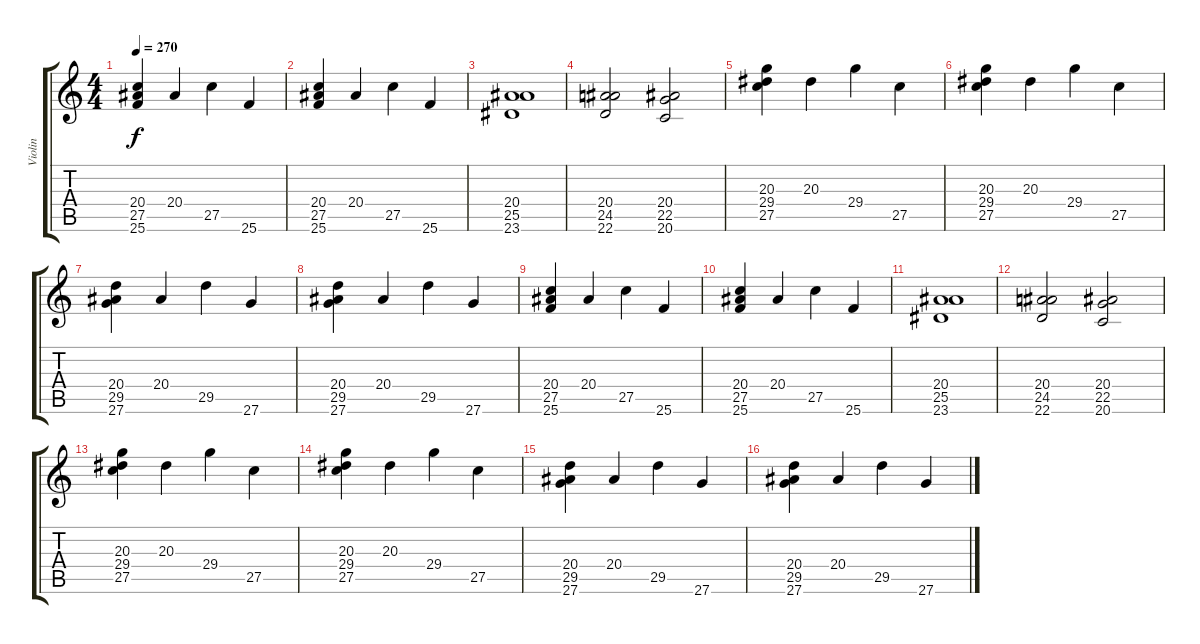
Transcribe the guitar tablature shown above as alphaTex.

\track ("Violin" "Violin") {instrument violin}
\staff {score tabs}
\tuning (E4 B3 G3 D3 A2 E2) {hide}
\ts (4 4)
\tempo 270
\clef g2
\ks c
(20.4 27.5 25.6).4{dy f} 20.4.4 27.5.4 25.6.4 |
(20.4 27.5 25.6).4 20.4.4 27.5.4 25.6.4 |
(20.4 25.5 23.6).1 |
(20.4 24.5 22.6).2 (20.4 22.5 20.6).2 |
(20.3 29.4 27.5).4 20.3.4 29.4.4 27.5.4 |
(20.3 29.4 27.5).4 20.3.4 29.4.4 27.5.4 |
(20.4 29.5 27.6).4 20.4.4 29.5.4 27.6.4 |
(20.4 29.5 27.6).4 20.4.4 29.5.4 27.6.4 |
(20.4 27.5 25.6).4 20.4.4 27.5.4 25.6.4 |
(20.4 27.5 25.6).4 20.4.4 27.5.4 25.6.4 |
(20.4 25.5 23.6).1 |
(20.4 24.5 22.6).2 (20.4 22.5 20.6).2 |
(20.3 29.4 27.5).4 20.3.4 29.4.4 27.5.4 |
(20.3 29.4 27.5).4 20.3.4 29.4.4 27.5.4 |
(20.4 29.5 27.6).4 20.4.4 29.5.4 27.6.4 |
(20.4 29.5 27.6).4 20.4.4 29.5.4 27.6.4
